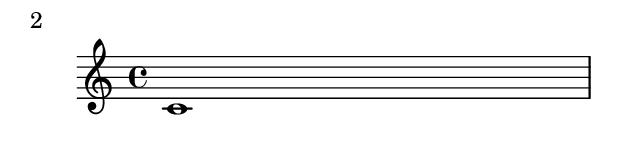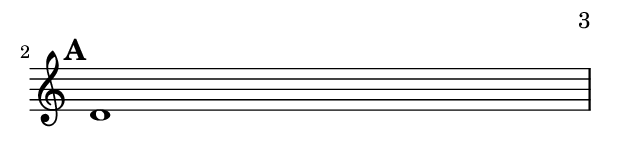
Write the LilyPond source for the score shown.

%% Generated by lilypond-book
%% Options: [exampleindent=10.16\mm,indent=0\mm,line-width=160\mm]
\include "lilypond-book-preamble.ly"


% ****************************************************************
% Start cut-&-pastable-section
% ****************************************************************

#(ly:set-option 'eps-box-padding 3.000000)



\paper {
  indent = 0\mm
  line-width = 160\mm
  % offset the left padding, also add 1mm as lilypond creates cropped
  % images with a little space on the right
  line-width = #(- line-width (* mm  3.000000) (* mm 1))
}

\layout {
  
}




% ****************************************************************
% ly snippet:
% ****************************************************************
\sourcefilename "/lilypond-2.23.82/input/regression/toc.ly"
\sourcefileline 0
\version "2.23.14"

\header {
  texidoc = "A table of contents is included using
@code{\\markuplist \\table-of-contents}. The toc items are added with
the @code{\\tocItem} command. In the PDF backend, the toc items are linked
to the corresponding pages."
}

#(set-default-paper-size "a6")

\book {
  \markuplist \table-of-contents
  \pageBreak

  \tocItem \markup "The first score"
  \score {
    {
      \tocItem \markup "(score begins here)"
      c'1 \pageBreak
      \mark \default \tocItem \markup "Mark A"
      d'
    }
  }
  \pageBreak
  \tocItem \markup "The second score"
  \score {
    { e' }
    \header { piece = "Second score" }
  }
}



% ****************************************************************
% end ly snippet
% ****************************************************************
